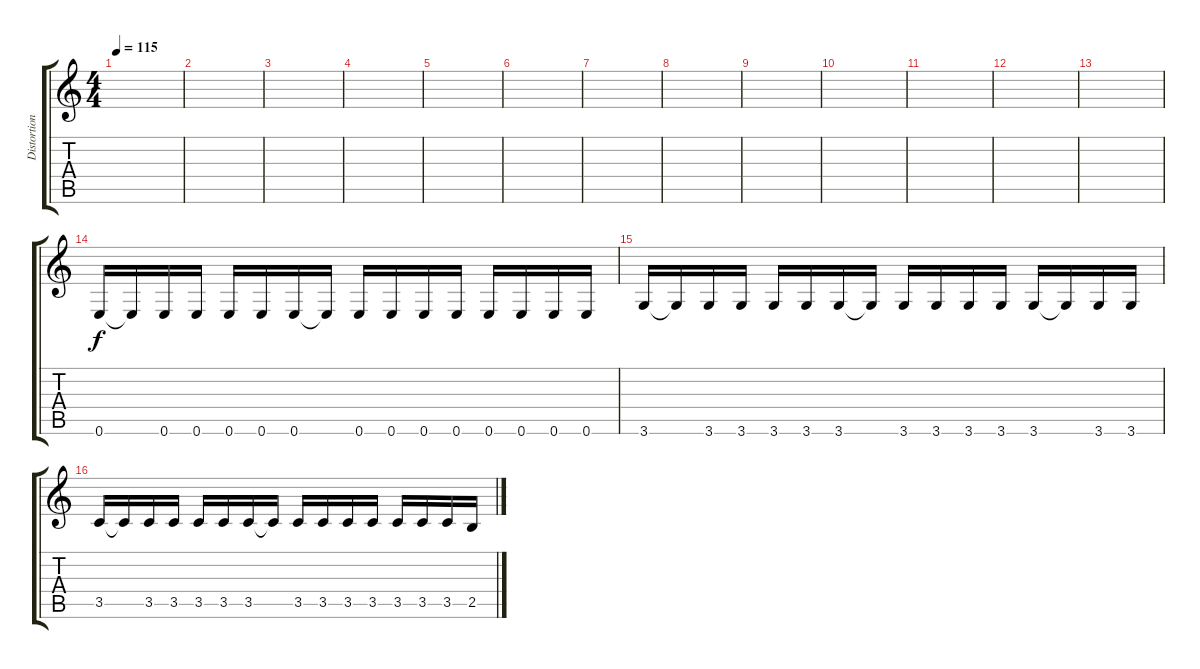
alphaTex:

\track ("Distortion" "Distortion") {instrument overdrivenguitar}
\staff {score tabs}
\tuning (E4 B3 G3 D3 A2 E2) {hide}
\ts (4 4)
\tempo 115
\clef g2
\ks c
|
|
|
|
|
|
|
|
|
|
|
|
|
0.6.16 0.6{t}.16 0.6.16 0.6.16 0.6.16 0.6.16 0.6.16 0.6{t}.16 0.6.16 0.6.16 0.6.16 0.6.16 0.6.16 0.6.16 0.6.16 0.6.16 |
3.6.16 3.6{t}.16 3.6.16 3.6.16 3.6.16 3.6.16 3.6.16 3.6{t}.16 3.6.16 3.6.16 3.6.16 3.6.16 3.6.16 3.6{t}.16 3.6.16 3.6.16 |
3.5.16 3.5{t}.16 3.5.16 3.5.16 3.5.16 3.5.16 3.5.16 3.5{t}.16 3.5.16 3.5.16 3.5.16 3.5.16 3.5.16 3.5.16 3.5.16 2.5{ss}.16
